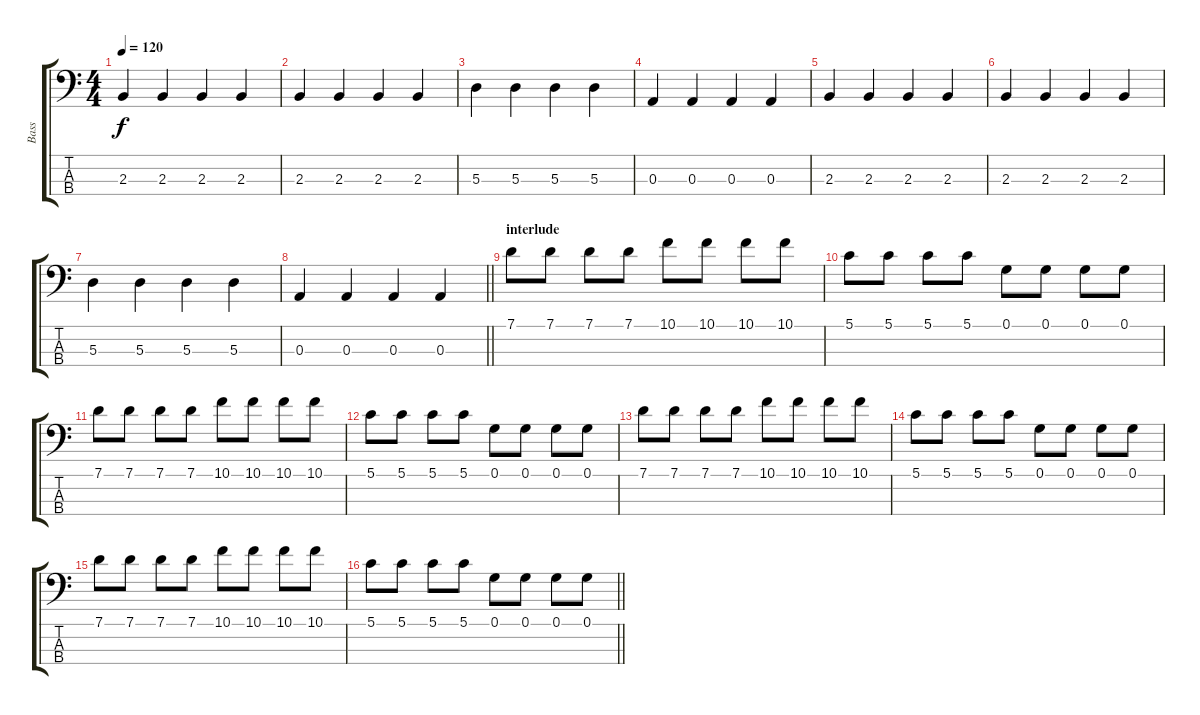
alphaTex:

\track ("Bass" "Bass") {instrument electricbassfinger}
\staff {score tabs}
\tuning (G2 D2 A1 E1) {hide}
\ts (4 4)
\tempo 120
\clef f4
\ks c
2.3.4{dy f} 2.3.4 2.3.4 2.3.4 |
2.3.4 2.3.4 2.3.4 2.3.4 |
5.3.4 5.3.4 5.3.4 5.3.4 |
0.3.4 0.3.4 0.3.4 0.3.4 |
2.3.4 2.3.4 2.3.4 2.3.4 |
2.3.4 2.3.4 2.3.4 2.3.4 |
5.3.4 5.3.4 5.3.4 5.3.4 |
\barLineRight lightlight
0.3.4 0.3.4 0.3.4 0.3.4 |
\section ("" "interlude")
7.1.8 7.1.8 7.1.8 7.1.8 10.1.8 10.1.8 10.1.8 10.1.8 |
5.1.8 5.1.8 5.1.8 5.1.8 0.1.8 0.1.8 0.1.8 0.1.8 |
7.1.8 7.1.8 7.1.8 7.1.8 10.1.8 10.1.8 10.1.8 10.1.8 |
5.1.8 5.1.8 5.1.8 5.1.8 0.1.8 0.1.8 0.1.8 0.1.8 |
7.1.8 7.1.8 7.1.8 7.1.8 10.1.8 10.1.8 10.1.8 10.1.8 |
5.1.8 5.1.8 5.1.8 5.1.8 0.1.8 0.1.8 0.1.8 0.1.8 |
7.1.8 7.1.8 7.1.8 7.1.8 10.1.8 10.1.8 10.1.8 10.1.8 |
\barLineRight lightlight
5.1.8 5.1.8 5.1.8 5.1.8 0.1.8 0.1.8 0.1.8 0.1.8
